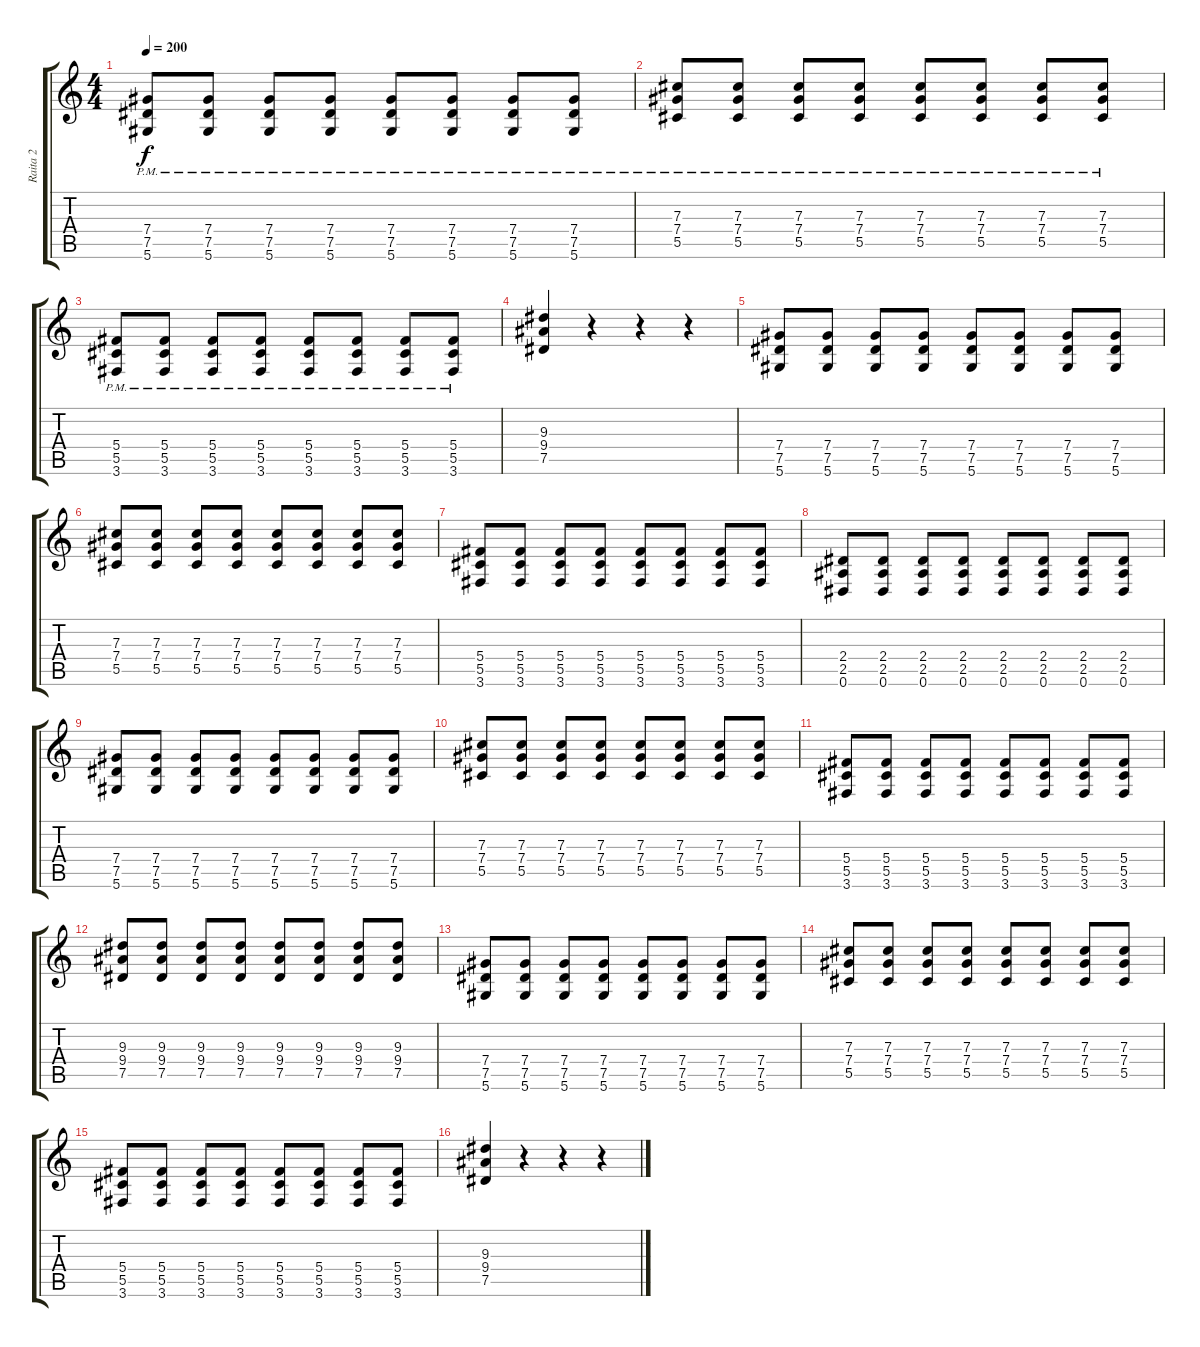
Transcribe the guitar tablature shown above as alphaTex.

\track ("Raita 2" "Raita 2") {instrument distortionguitar}
\staff {score tabs}
\tuning (Eb4 Bb3 Gb3 Db3 Ab2 Eb2) {hide}
\ts (4 4)
\tempo 200
\clef g2
\ks c
(7.4{pm} 7.5{pm} 5.6{pm}).8{dy f} (7.4{pm} 7.5{pm} 5.6{pm}).8 (7.4{pm} 7.5{pm} 5.6{pm}).8 (7.4{pm} 7.5{pm} 5.6{pm}).8 (7.4{pm} 7.5{pm} 5.6{pm}).8 (7.4{pm} 7.5{pm} 5.6{pm}).8 (7.4{pm} 7.5{pm} 5.6{pm}).8 (7.4{pm} 7.5{pm} 5.6{pm}).8 |
(7.3{pm} 7.4{pm} 5.5{pm}).8 (7.3{pm} 7.4{pm} 5.5{pm}).8 (7.3{pm} 7.4{pm} 5.5{pm}).8 (7.3{pm} 7.4{pm} 5.5{pm}).8 (7.3{pm} 7.4{pm} 5.5{pm}).8 (7.3{pm} 7.4{pm} 5.5{pm}).8 (7.3{pm} 7.4{pm} 5.5{pm}).8 (7.3{pm} 7.4{pm} 5.5{pm}).8 |
(5.4{pm} 5.5{pm} 3.6{pm}).8 (5.4{pm} 5.5{pm} 3.6{pm}).8 (5.4{pm} 5.5{pm} 3.6{pm}).8 (5.4{pm} 5.5{pm} 3.6{pm}).8 (5.4{pm} 5.5{pm} 3.6{pm}).8 (5.4{pm} 5.5{pm} 3.6{pm}).8 (5.4{pm} 5.5{pm} 3.6{pm}).8 (5.4{pm} 5.5{pm} 3.6{pm}).8 |
(9.3 9.4 7.5).4 r.4 r.4 r.4 |
(7.4 7.5 5.6).8 (7.4 7.5 5.6).8 (7.4 7.5 5.6).8 (7.4 7.5 5.6).8 (7.4 7.5 5.6).8 (7.4 7.5 5.6).8 (7.4 7.5 5.6).8 (7.4 7.5 5.6).8 |
(7.3 7.4 5.5).8 (7.3 7.4 5.5).8 (7.3 7.4 5.5).8 (7.3 7.4 5.5).8 (7.3 7.4 5.5).8 (7.3 7.4 5.5).8 (7.3 7.4 5.5).8 (7.3 7.4 5.5).8 |
(5.4 5.5 3.6).8 (5.4 5.5 3.6).8 (5.4 5.5 3.6).8 (5.4 5.5 3.6).8 (5.4 5.5 3.6).8 (5.4 5.5 3.6).8 (5.4 5.5 3.6).8 (5.4 5.5 3.6).8 |
(2.4 2.5 0.6).8 (2.4 2.5 0.6).8 (2.4 2.5 0.6).8 (2.4 2.5 0.6).8 (2.4 2.5 0.6).8 (2.4 2.5 0.6).8 (2.4 2.5 0.6).8 (2.4 2.5 0.6).8 |
(7.4 7.5 5.6).8 (7.4 7.5 5.6).8 (7.4 7.5 5.6).8 (7.4 7.5 5.6).8 (7.4 7.5 5.6).8 (7.4 7.5 5.6).8 (7.4 7.5 5.6).8 (7.4 7.5 5.6).8 |
(7.3 7.4 5.5).8 (7.3 7.4 5.5).8 (7.3 7.4 5.5).8 (7.3 7.4 5.5).8 (7.3 7.4 5.5).8 (7.3 7.4 5.5).8 (7.3 7.4 5.5).8 (7.3 7.4 5.5).8 |
(5.4 5.5 3.6).8 (5.4 5.5 3.6).8 (5.4 5.5 3.6).8 (5.4 5.5 3.6).8 (5.4 5.5 3.6).8 (5.4 5.5 3.6).8 (5.4 5.5 3.6).8 (5.4 5.5 3.6).8 |
(9.3 9.4 7.5).8 (9.3 9.4 7.5).8 (9.3 9.4 7.5).8 (9.3 9.4 7.5).8 (9.3 9.4 7.5).8 (9.3 9.4 7.5).8 (9.3 9.4 7.5).8 (9.3 9.4 7.5).8 |
(7.4 7.5 5.6).8 (7.4 7.5 5.6).8 (7.4 7.5 5.6).8 (7.4 7.5 5.6).8 (7.4 7.5 5.6).8 (7.4 7.5 5.6).8 (7.4 7.5 5.6).8 (7.4 7.5 5.6).8 |
(7.3 7.4 5.5).8 (7.3 7.4 5.5).8 (7.3 7.4 5.5).8 (7.3 7.4 5.5).8 (7.3 7.4 5.5).8 (7.3 7.4 5.5).8 (7.3 7.4 5.5).8 (7.3 7.4 5.5).8 |
(5.4 5.5 3.6).8 (5.4 5.5 3.6).8 (5.4 5.5 3.6).8 (5.4 5.5 3.6).8 (5.4 5.5 3.6).8 (5.4 5.5 3.6).8 (5.4 5.5 3.6).8 (5.4 5.5 3.6).8 |
(9.3 9.4 7.5).4 r.4 r.4 r.4
